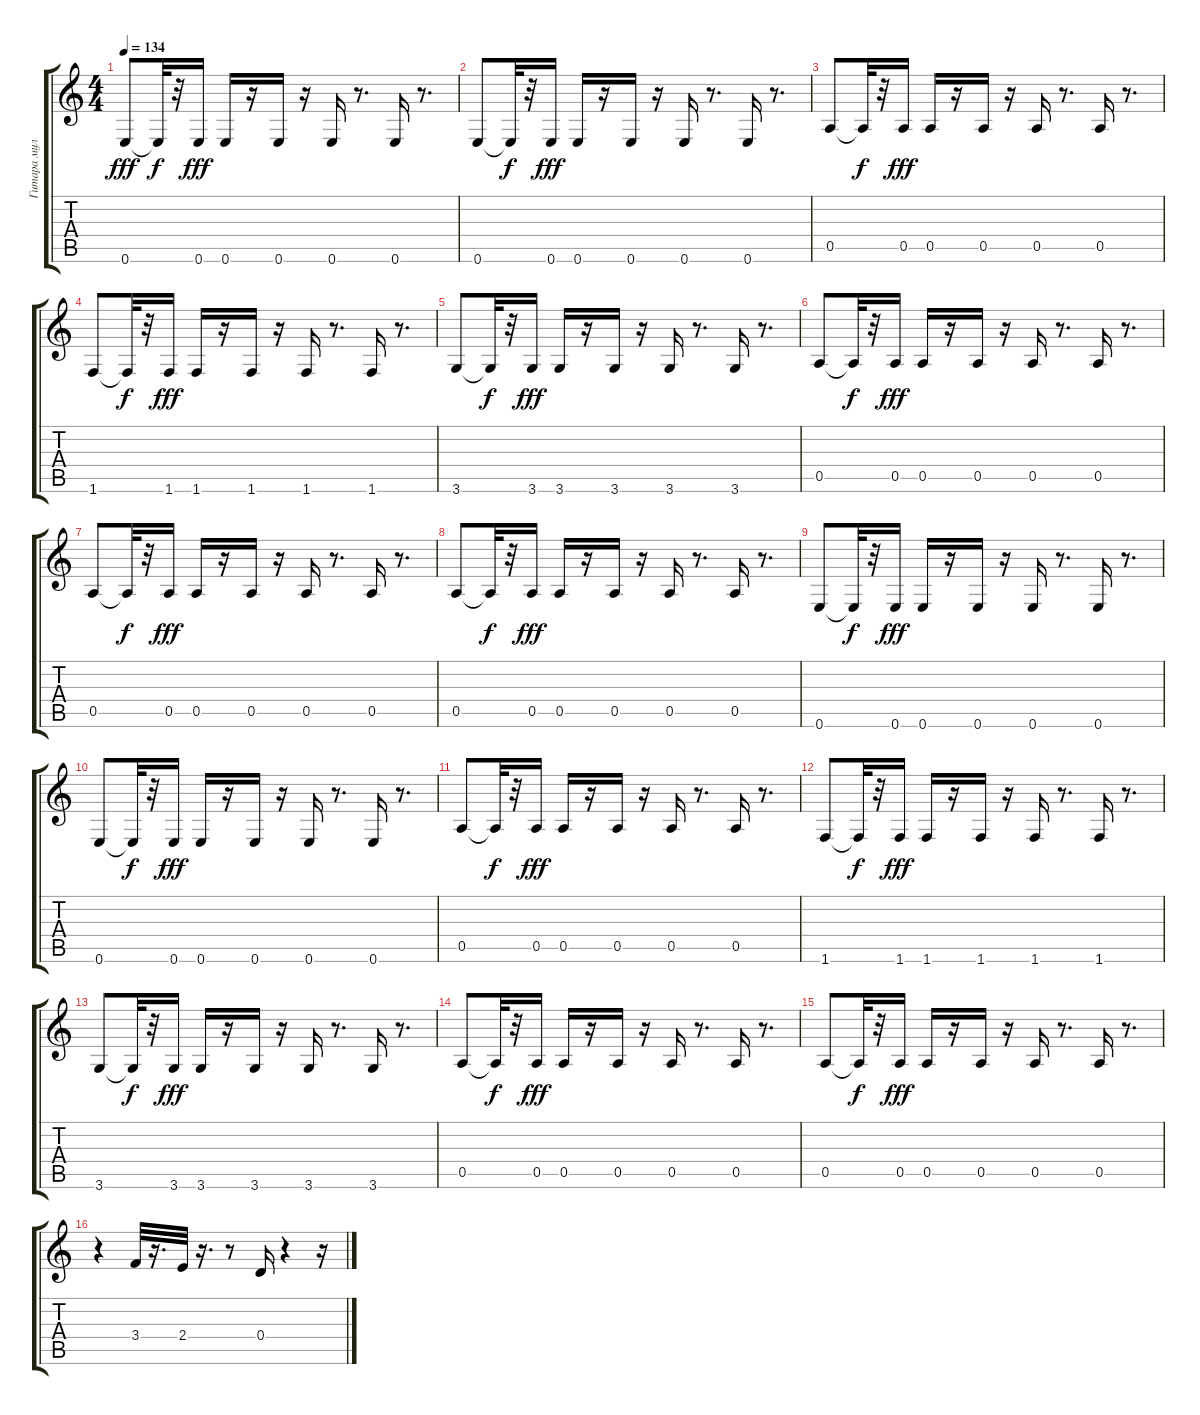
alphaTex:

\track ("Гитара мульти" "Гитара мул") {instrument electricguitarjazz}
\staff {score tabs}
\tuning (E4 B3 G3 D3 A2 E2) {hide}
\ts (4 4)
\tempo 134
\clef g2
\ks c
0.6.8{dy fff} 0.6{t}.32{dy f} r.32 0.6.16{dy fff} 0.6.16 r.16 0.6.16 r.16 0.6.16 r.8{d} 0.6.16 r.8{d} |
0.6.8 0.6{t}.32{dy f} r.32 0.6.16{dy fff} 0.6.16 r.16 0.6.16 r.16 0.6.16 r.8{d} 0.6.16 r.8{d} |
0.5.8 0.5{t}.32{dy f} r.32 0.5.16{dy fff} 0.5.16 r.16 0.5.16 r.16 0.5.16 r.8{d} 0.5.16 r.8{d} |
1.6.8 1.6{t}.32{dy f} r.32 1.6.16{dy fff} 1.6.16 r.16 1.6.16 r.16 1.6.16 r.8{d} 1.6.16 r.8{d} |
3.6.8 3.6{t}.32{dy f} r.32 3.6.16{dy fff} 3.6.16 r.16 3.6.16 r.16 3.6.16 r.8{d} 3.6.16 r.8{d} |
0.5.8 0.5{t}.32{dy f} r.32 0.5.16{dy fff} 0.5.16 r.16 0.5.16 r.16 0.5.16 r.8{d} 0.5.16 r.8{d} |
0.5.8 0.5{t}.32{dy f} r.32 0.5.16{dy fff} 0.5.16 r.16 0.5.16 r.16 0.5.16 r.8{d} 0.5.16 r.8{d} |
0.5.8 0.5{t}.32{dy f} r.32 0.5.16{dy fff} 0.5.16 r.16 0.5.16 r.16 0.5.16 r.8{d} 0.5.16 r.8{d} |
0.6.8 0.6{t}.32{dy f} r.32 0.6.16{dy fff} 0.6.16 r.16 0.6.16 r.16 0.6.16 r.8{d} 0.6.16 r.8{d} |
0.6.8 0.6{t}.32{dy f} r.32 0.6.16{dy fff} 0.6.16 r.16 0.6.16 r.16 0.6.16 r.8{d} 0.6.16 r.8{d} |
0.5.8 0.5{t}.32{dy f} r.32 0.5.16{dy fff} 0.5.16 r.16 0.5.16 r.16 0.5.16 r.8{d} 0.5.16 r.8{d} |
1.6.8 1.6{t}.32{dy f} r.32 1.6.16{dy fff} 1.6.16 r.16 1.6.16 r.16 1.6.16 r.8{d} 1.6.16 r.8{d} |
3.6.8 3.6{t}.32{dy f} r.32 3.6.16{dy fff} 3.6.16 r.16 3.6.16 r.16 3.6.16 r.8{d} 3.6.16 r.8{d} |
0.5.8 0.5{t}.32{dy f} r.32 0.5.16{dy fff} 0.5.16 r.16 0.5.16 r.16 0.5.16 r.8{d} 0.5.16 r.8{d} |
0.5.8 0.5{t}.32{dy f} r.32 0.5.16{dy fff} 0.5.16 r.16 0.5.16 r.16 0.5.16 r.8{d} 0.5.16 r.8{d} |
r.4 3.4.32 r.16{d} 2.4.32 r.16{d} r.8 0.4.16 r.4 r.16
